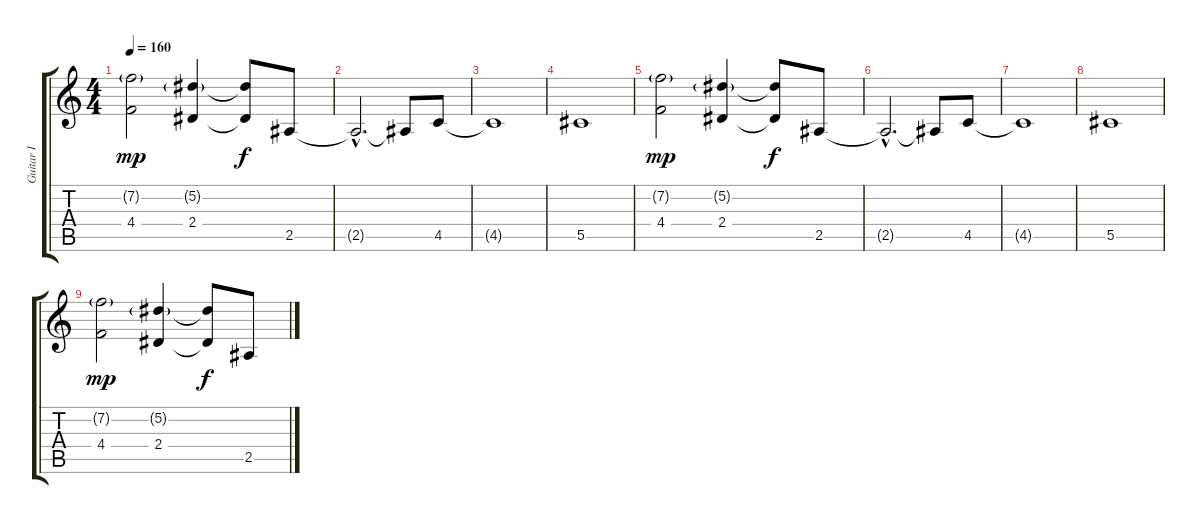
\track ("Guitar I" "Guitar I") {instrument distortionguitar}
\staff {score tabs}
\tuning (Eb4 Bb3 Gb3 Db3 Ab2 Eb2) {hide}
\ts (4 4)
\tempo 160
\clef g2
\ks c
(7.2{g} 4.4).2{dy mp} (5.2{g} 2.4).4 (5.2{t} 2.4{t}).8{dy f} 2.5.8 |
2.5{hac t}.2{d volume 1} 2.5{t}.8 4.5.8 |
4.5{t}.1 |
5.5.1 |
(7.2{g} 4.4).2{dy mp} (5.2{g} 2.4).4 (5.2{t} 2.4{t}).8{dy f} 2.5.8 |
2.5{hac t}.2{d} 2.5{t}.8 4.5.8 |
4.5{t}.1 |
5.5.1 |
(7.2{g} 4.4).2{dy mp} (5.2{g} 2.4).4 (5.2{t} 2.4{t}).8{dy f} 2.5.8
